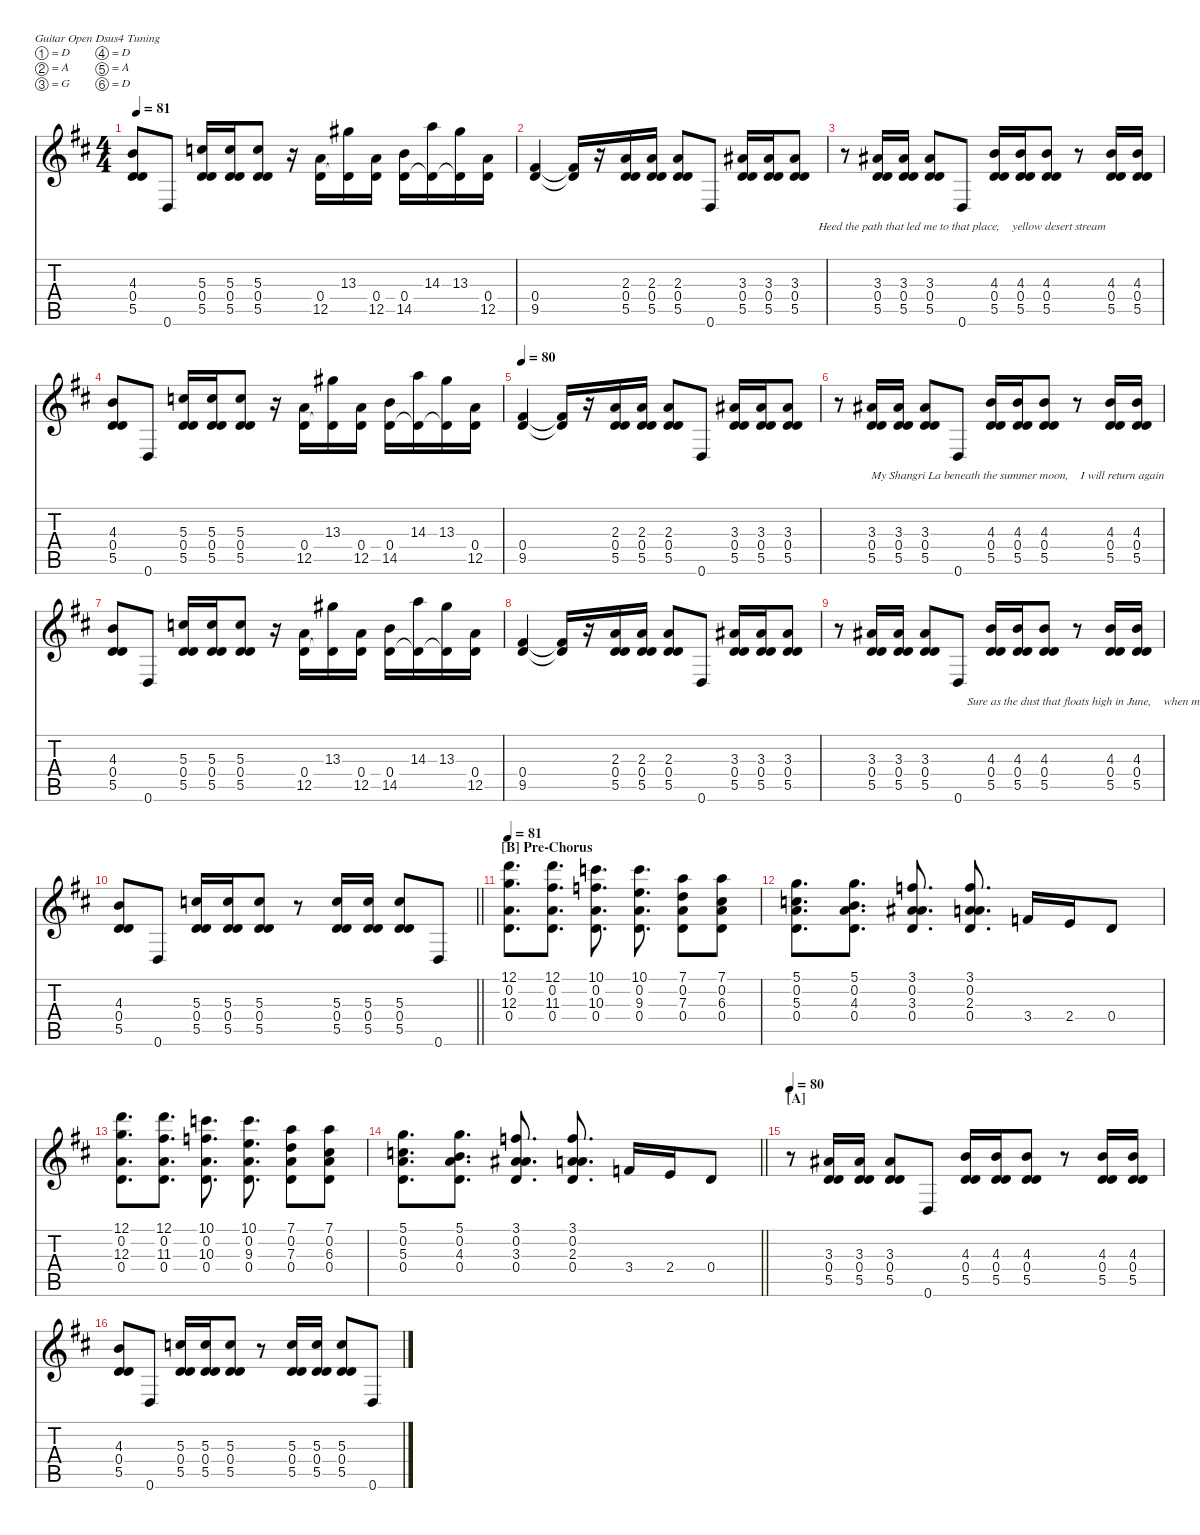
\defaultSystemsLayout 4
\hideDynamics
\bracketExtendMode nobrackets
\singleTrackTrackNamePolicy hidden
\multiTrackTrackNamePolicy hidden
\otherSystemsTrackNameOrientation horizontal
\track ("Guitar1-DADGAD" "Gt") {defaultSystemsLayout 8 mute instrument distortionguitar}
\staff {score tabs}
\tuning (D4 A3 G3 D3 A2 D2)
\ts (4 4)
\tempo 81
\clef g2
\ks d
(4.3{acc forcenatural} 0.4{acc forcenatural} 5.5{acc forcenatural}).8{dy f} 0.6{acc forcenatural}.8 (5.3{acc forcenatural} 0.4{acc forcenatural} 5.5{acc forcenatural}).16 (5.3{acc forcenatural} 0.4{acc forcenatural} 5.5{acc forcenatural}).16 (5.3{acc forcenatural} 0.4{acc forcenatural} 5.5{acc forcenatural}).8 r.16 (12.5{acc forcenatural} 0.4{acc forcenatural}).16 (13.3{acc #} 0.4{t acc forcenatural}).16 (12.5{acc forcenatural} 0.4{acc forcenatural}).16 (14.5{acc forcenatural} 0.4{acc forcenatural}).16 (14.3{acc forcenatural} 0.4{t acc forcenatural}).16 (13.3{acc #} 0.4{t acc forcenatural}).16 (12.5{acc forcenatural} 0.4{acc forcenatural}).16 |
(9.5{acc #} 0.4{acc forcenatural}).4 (9.5{t acc #} 0.4{t acc forcenatural}).16 r.16 (2.3{acc forcenatural} 0.4{acc forcenatural} 5.5{acc forcenatural}).16 (2.3{acc forcenatural} 0.4{acc forcenatural} 5.5{acc forcenatural}).16 (2.3{acc forcenatural} 0.4{acc forcenatural} 5.5{acc forcenatural}).8 0.6{acc forcenatural}.8 (3.3{acc #} 0.4{acc forcenatural} 5.5{acc forcenatural}).16 (3.3{acc #} 0.4{acc forcenatural} 5.5{acc forcenatural}).16 (3.3{acc #} 0.4{acc forcenatural} 5.5{acc forcenatural}).8 |
r.8 (3.3{acc #} 0.4{acc forcenatural} 5.5{acc forcenatural}).16 (3.3{acc #} 0.4{acc forcenatural} 5.5{acc forcenatural}).16 (3.3{acc #} 0.4{acc forcenatural} 5.5{acc forcenatural}).8 0.6{acc forcenatural}.8{lyrics (0 "") lyrics (1 "") lyrics (2 "Heed the path that led me to that place,    yellow desert stream") lyrics (3 "") lyrics (4 "")} (4.3{acc forcenatural} 0.4{acc forcenatural} 5.5{acc forcenatural}).16 (4.3{acc forcenatural} 0.4{acc forcenatural} 5.5{acc forcenatural}).16 (4.3{acc forcenatural} 0.4{acc forcenatural} 5.5{acc forcenatural}).8 r.8 (4.3{acc forcenatural} 0.4{acc forcenatural} 5.5{acc forcenatural}).16 (4.3{acc forcenatural} 0.4{acc forcenatural} 5.5{acc forcenatural}).16 |
(4.3{acc forcenatural} 0.4{acc forcenatural} 5.5{acc forcenatural}).8 0.6{acc forcenatural}.8 (5.3{acc forcenatural} 0.4{acc forcenatural} 5.5{acc forcenatural}).16 (5.3{acc forcenatural} 0.4{acc forcenatural} 5.5{acc forcenatural}).16 (5.3{acc forcenatural} 0.4{acc forcenatural} 5.5{acc forcenatural}).8 r.16 (12.5{acc forcenatural} 0.4{acc forcenatural}).16 (13.3{acc #} 0.4{t acc forcenatural}).16 (12.5{acc forcenatural} 0.4{acc forcenatural}).16 (14.5{acc forcenatural} 0.4{acc forcenatural}).16 (14.3{acc forcenatural} 0.4{t acc forcenatural}).16 (13.3{acc #} 0.4{t acc forcenatural}).16 (12.5{acc forcenatural} 0.4{acc forcenatural}).16 |
\tempo 80
(9.5{acc #} 0.4{acc forcenatural}).4 (9.5{t acc #} 0.4{t acc forcenatural}).16 r.16 (2.3{acc forcenatural} 0.4{acc forcenatural} 5.5{acc forcenatural}).16 (2.3{acc forcenatural} 0.4{acc forcenatural} 5.5{acc forcenatural}).16 (2.3{acc forcenatural} 0.4{acc forcenatural} 5.5{acc forcenatural}).8 0.6{acc forcenatural}.8 (3.3{acc #} 0.4{acc forcenatural} 5.5{acc forcenatural}).16 (3.3{acc #} 0.4{acc forcenatural} 5.5{acc forcenatural}).16 (3.3{acc #} 0.4{acc forcenatural} 5.5{acc forcenatural}).8 |
r.8 (3.3{acc #} 0.4{acc forcenatural} 5.5{acc forcenatural}).16 (3.3{acc #} 0.4{acc forcenatural} 5.5{acc forcenatural}).16 (3.3{acc #} 0.4{acc forcenatural} 5.5{acc forcenatural}).8 0.6{acc forcenatural}.8 (4.3{acc forcenatural} 0.4{acc forcenatural} 5.5{acc forcenatural}).16 (4.3{acc forcenatural} 0.4{acc forcenatural} 5.5{acc forcenatural}).16{lyrics (0 "") lyrics (1 "") lyrics (2 "My Shangri La beneath the summer moon,    I will return again") lyrics (3 "") lyrics (4 "")} (4.3{acc forcenatural} 0.4{acc forcenatural} 5.5{acc forcenatural}).8 r.8 (4.3{acc forcenatural} 0.4{acc forcenatural} 5.5{acc forcenatural}).16 (4.3{acc forcenatural} 0.4{acc forcenatural} 5.5{acc forcenatural}).16 |
(4.3{acc forcenatural} 0.4{acc forcenatural} 5.5{acc forcenatural}).8 0.6{acc forcenatural}.8 (5.3{acc forcenatural} 0.4{acc forcenatural} 5.5{acc forcenatural}).16 (5.3{acc forcenatural} 0.4{acc forcenatural} 5.5{acc forcenatural}).16 (5.3{acc forcenatural} 0.4{acc forcenatural} 5.5{acc forcenatural}).8 r.16 (12.5{acc forcenatural} 0.4{acc forcenatural}).16 (13.3{acc #} 0.4{t acc forcenatural}).16 (12.5{acc forcenatural} 0.4{acc forcenatural}).16 (14.5{acc forcenatural} 0.4{acc forcenatural}).16 (14.3{acc forcenatural} 0.4{t acc forcenatural}).16 (13.3{acc #} 0.4{t acc forcenatural}).16 (12.5{acc forcenatural} 0.4{acc forcenatural}).16 |
(9.5{acc #} 0.4{acc forcenatural}).4 (9.5{t acc #} 0.4{t acc forcenatural}).16 r.16 (2.3{acc forcenatural} 0.4{acc forcenatural} 5.5{acc forcenatural}).16 (2.3{acc forcenatural} 0.4{acc forcenatural} 5.5{acc forcenatural}).16 (2.3{acc forcenatural} 0.4{acc forcenatural} 5.5{acc forcenatural}).8 0.6{acc forcenatural}.8 (3.3{acc #} 0.4{acc forcenatural} 5.5{acc forcenatural}).16 (3.3{acc #} 0.4{acc forcenatural} 5.5{acc forcenatural}).16 (3.3{acc #} 0.4{acc forcenatural} 5.5{acc forcenatural}).8 |
r.8 (3.3{acc #} 0.4{acc forcenatural} 5.5{acc forcenatural}).16 (3.3{acc #} 0.4{acc forcenatural} 5.5{acc forcenatural}).16 (3.3{acc #} 0.4{acc forcenatural} 5.5{acc forcenatural}).8 0.6{acc forcenatural}.8 (4.3{acc forcenatural} 0.4{acc forcenatural} 5.5{acc forcenatural}).16 (4.3{acc forcenatural} 0.4{acc forcenatural} 5.5{acc forcenatural}).16 (4.3{acc forcenatural} 0.4{acc forcenatural} 5.5{acc forcenatural}).8 r.8 (4.3{acc forcenatural} 0.4{acc forcenatural} 5.5{acc forcenatural}).16 (4.3{acc forcenatural} 0.4{acc forcenatural} 5.5{acc forcenatural}).16{lyrics (0 "") lyrics (1 "") lyrics (2 "Sure as the dust that floats high in June,    when movin' through Kashmir.") lyrics (3 "") lyrics (4 "")} |
\barLineRight lightlight
(4.3{acc forcenatural} 0.4{acc forcenatural} 5.5{acc forcenatural}).8 0.6{acc forcenatural}.8 (5.3{acc forcenatural} 0.4{acc forcenatural} 5.5{acc forcenatural}).16 (5.3{acc forcenatural} 0.4{acc forcenatural} 5.5{acc forcenatural}).16 (5.3{acc forcenatural} 0.4{acc forcenatural} 5.5{acc forcenatural}).8 r.8 (5.3{acc forcenatural} 0.4{acc forcenatural} 5.5{acc forcenatural}).16 (5.3{acc forcenatural} 0.4{acc forcenatural} 5.5{acc forcenatural}).16 (5.3{acc forcenatural} 0.4{acc forcenatural} 5.5{acc forcenatural}).8 0.6{acc forcenatural}.8 |
\section ("B" "Pre-Chorus")
\tempo 81
(12.1{acc forcenatural} 0.2{acc forcenatural} 12.3{acc forcenatural} 0.4{acc forcenatural}).8{d} (12.1{acc forcenatural} 0.2{acc forcenatural} 11.3{acc #} 0.4{acc forcenatural}).8{d} (10.1{acc forcenatural} 0.2{acc forcenatural} 10.3{acc forcenatural} 0.4{acc forcenatural}).8{d} (10.1{acc forcenatural} 0.2{acc forcenatural} 9.3{acc forcenatural} 0.4{acc forcenatural}).8{d} (7.1{acc forcenatural} 0.2{acc forcenatural} 7.3{acc forcenatural} 0.4{acc forcenatural}).8 (7.1{acc forcenatural} 0.2{acc forcenatural} 6.3{acc #} 0.4{acc forcenatural}).8 |
(5.1{acc forcenatural} 0.2{acc forcenatural} 5.3{acc forcenatural} 0.4{acc forcenatural}).8{d} (5.1{acc forcenatural} 0.2{acc forcenatural} 4.3{acc forcenatural} 0.4{acc forcenatural}).8{d} (3.1{acc forcenatural} 0.2{acc forcenatural} 3.3{acc #} 0.4{acc forcenatural}).8{d} (3.1{acc forcenatural} 0.2{acc forcenatural} 2.3{acc forcenatural} 0.4{acc forcenatural}).8{d} 3.4{acc forcenatural}.16 2.4{acc forcenatural}.16 0.4{acc forcenatural}.8 |
(12.1{acc forcenatural} 0.2{acc forcenatural} 12.3{acc forcenatural} 0.4{acc forcenatural}).8{d} (12.1{acc forcenatural} 0.2{acc forcenatural} 11.3{acc #} 0.4{acc forcenatural}).8{d} (10.1{acc forcenatural} 0.2{acc forcenatural} 10.3{acc forcenatural} 0.4{acc forcenatural}).8{d} (10.1{acc forcenatural} 0.2{acc forcenatural} 9.3{acc forcenatural} 0.4{acc forcenatural}).8{d} (7.1{acc forcenatural} 0.2{acc forcenatural} 7.3{acc forcenatural} 0.4{acc forcenatural}).8 (7.1{acc forcenatural} 0.2{acc forcenatural} 6.3{acc #} 0.4{acc forcenatural}).8 |
\barLineRight lightlight
(5.1{acc forcenatural} 0.2{acc forcenatural} 5.3{acc forcenatural} 0.4{acc forcenatural}).8{d} (5.1{acc forcenatural} 0.2{acc forcenatural} 4.3{acc forcenatural} 0.4{acc forcenatural}).8{d} (3.1{acc forcenatural} 0.2{acc forcenatural} 3.3{acc #} 0.4{acc forcenatural}).8{d} (3.1{acc forcenatural} 0.2{acc forcenatural} 2.3{acc forcenatural} 0.4{acc forcenatural}).8{d} 3.4{acc forcenatural}.16 2.4{acc forcenatural}.16 0.4{acc forcenatural}.8 |
\section ("A" "")
\tempo 80
r.8 (3.3{acc #} 0.4{acc forcenatural} 5.5{acc forcenatural}).16 (3.3{acc #} 0.4{acc forcenatural} 5.5{acc forcenatural}).16 (3.3{acc #} 0.4{acc forcenatural} 5.5{acc forcenatural}).8 0.6{acc forcenatural}.8 (4.3{acc forcenatural} 0.4{acc forcenatural} 5.5{acc forcenatural}).16 (4.3{acc forcenatural} 0.4{acc forcenatural} 5.5{acc forcenatural}).16 (4.3{acc forcenatural} 0.4{acc forcenatural} 5.5{acc forcenatural}).8 r.8 (4.3{acc forcenatural} 0.4{acc forcenatural} 5.5{acc forcenatural}).16 (4.3{acc forcenatural} 0.4{acc forcenatural} 5.5{acc forcenatural}).16 |
(4.3{acc forcenatural} 0.4{acc forcenatural} 5.5{acc forcenatural}).8 0.6{acc forcenatural}.8 (5.3{acc forcenatural} 0.4{acc forcenatural} 5.5{acc forcenatural}).16 (5.3{acc forcenatural} 0.4{acc forcenatural} 5.5{acc forcenatural}).16 (5.3{acc forcenatural} 0.4{acc forcenatural} 5.5{acc forcenatural}).8 r.8 (5.3{acc forcenatural} 0.4{acc forcenatural} 5.5{acc forcenatural}).16 (5.3{acc forcenatural} 0.4{acc forcenatural} 5.5{acc forcenatural}).16 (5.3{acc forcenatural} 0.4{acc forcenatural} 5.5{acc forcenatural}).8 0.6{acc forcenatural}.8
